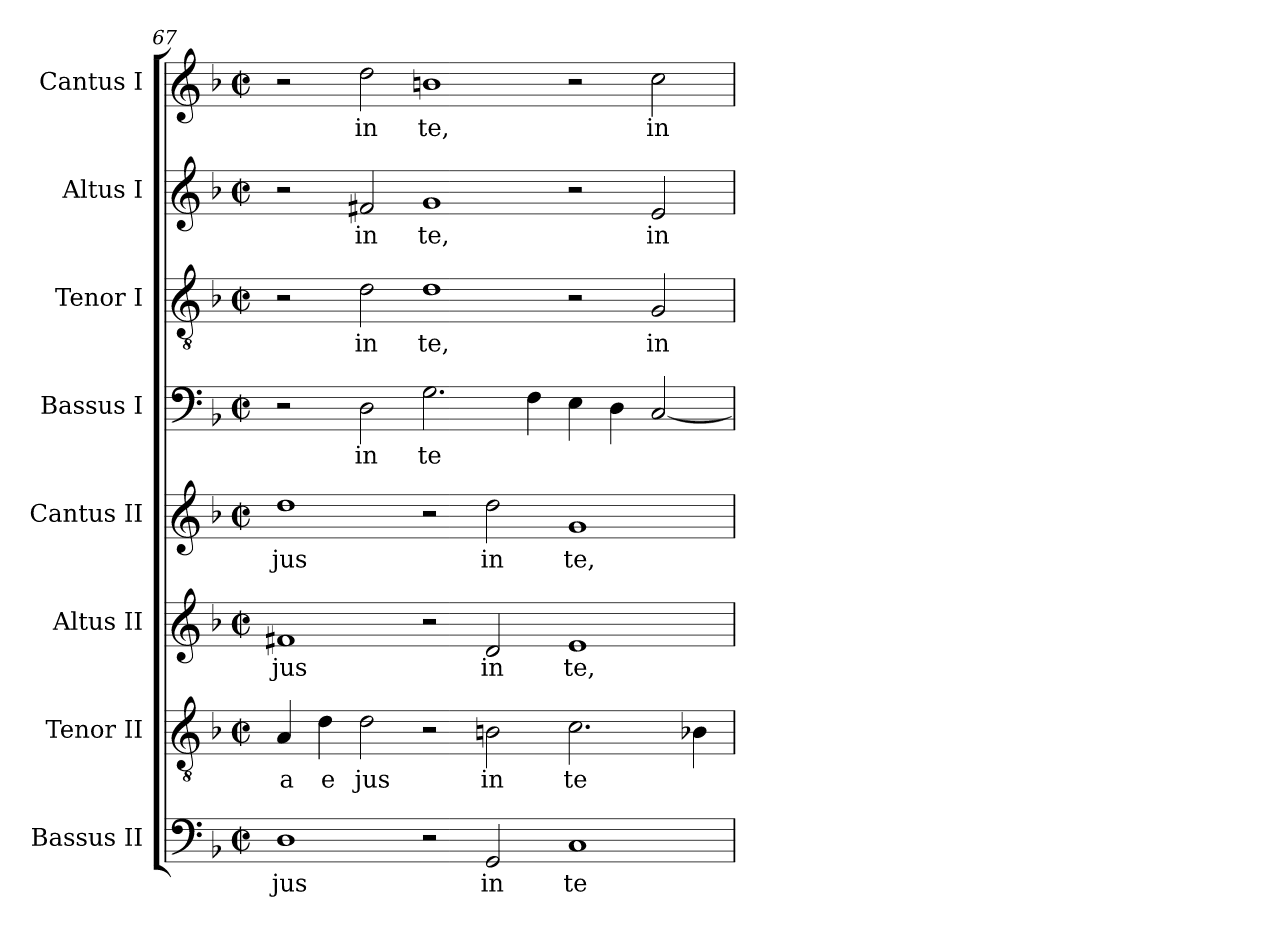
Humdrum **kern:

**kern	**text	**kern	**text	**kern	**text	**kern	**text	**kern	**text	**kern	**text	**kern	**text	**kern	**text
*part8	*part8	*part7	*part7	*part6	*part6	*part5	*part5	*part4	*part4	*part3	*part3	*part2	*part2	*part1	*part1
*staff8	*staff8	*staff7	*staff7	*staff6	*staff6	*staff5	*staff5	*staff4	*staff4	*staff3	*staff3	*staff2	*staff2	*staff1	*staff1
*I"Bassus II	*	*I"Tenor II	*	*I"Altus II	*	*I"Cantus II	*	*I"Bassus I	*	*I"Tenor I	*	*I"Altus I	*	*I"Cantus I	*
*clefF4	*	*clefGv2	*	*clefG2	*	*clefG2	*	*clefF4	*	*clefGv2	*	*clefG2	*	*clefG2	*
*k[b-]	*	*k[b-]	*	*k[b-]	*	*k[b-]	*	*k[b-]	*	*k[b-]	*	*k[b-]	*	*k[b-]	*
*F:	*	*F:	*	*F:	*	*F:	*	*F:	*	*F:	*	*F:	*	*F:	*
*M2/2	*	*M2/2	*	*M2/2	*	*M2/2	*	*M2/2	*	*M2/2	*	*M2/2	*	*M2/2	*
*met(c|)	*	*met(c|)	*	*met(c|)	*	*met(c|)	*	*met(c|)	*	*met(c|)	*	*met(c|)	*	*met(c|)	*
=67	=67	=67	=67	=67	=67	=67	=67	=67	=67	=67	=67	=67	=67	=67	=67
!	!LO:LY:b:cj	!	!LO:LY:b:cj	!	!LO:LY:b:cj	!	!LO:LY:b:cj	!	!	!	!	!	!	!	!
1D	jus	4A/	a	1f#X	-jus	1dd	jus	2r	.	2r	.	2r	.	2r	.
!	!	!	!LO:LY:b:cj	!	!	!	!	!	!	!	!	!	!	!	!
.	.	4d\	e	.	.	.	.	.	.	.	.	.	.	.	.
!	!	!	!LO:LY:b:cj	!	!	!	!	!	!LO:LY:b:cj	!	!LO:LY:b:cj	!	!LO:LY:b:cj	!	!LO:LY:b:cj
.	.	2d\	jus	.	.	.	.	2D\	in	2d\	in	2f#X/	in	2dd\	in
!	!	!	!	!	!	!	!	!	!LO:LY:b:cj	!	!LO:LY:b:cj	!	!LO:LY:b:cj	!	!LO:LY:b:cj
2r	.	2r	.	2r	.	2r	.	2.G\	te	1d	te,	1g	te,	1bn	te,
!	!LO:LY:b:cj	!	!LO:LY:b:cj	!	!LO:LY:b:cj	!	!LO:LY:b:cj	!	!	!	!	!	!	!	!
2GG/	in	2Bn\	in	2d/	in	2dd\	in	.	.	.	.	.	.	.	.
.	.	.	.	.	.	.	.	4F\	.	.	.	.	.	.	.
!	!LO:LY:b:cj	!	!LO:LY:b:cj	!	!LO:LY:b:cj	!	!LO:LY:b:cj	!	!	!	!	!	!	!	!
1C	te	2.c\	te	1e	te,	1g	te,	4E\	.	2r	.	2r	.	2r	.
.	.	.	.	.	.	.	.	4D\	.	.	.	.	.	.	.
!	!	!	!	!	!	!	!	!	!	!	!LO:LY:b:cj	!	!LO:LY:b:cj	!	!LO:LY:b:cj
.	.	.	.	.	.	.	.	[<2C/	.	2G/	in	2e/	in	2cc\	in
.	.	4B-X\	.	.	.	.	.	.	.	.	.	.	.	.	.
=	=	=	=	=	=	=	=	=	=	=	=	=	=	=	=
*-	*-	*-	*-	*-	*-	*-	*-	*-	*-	*-	*-	*-	*-	*-	*-
